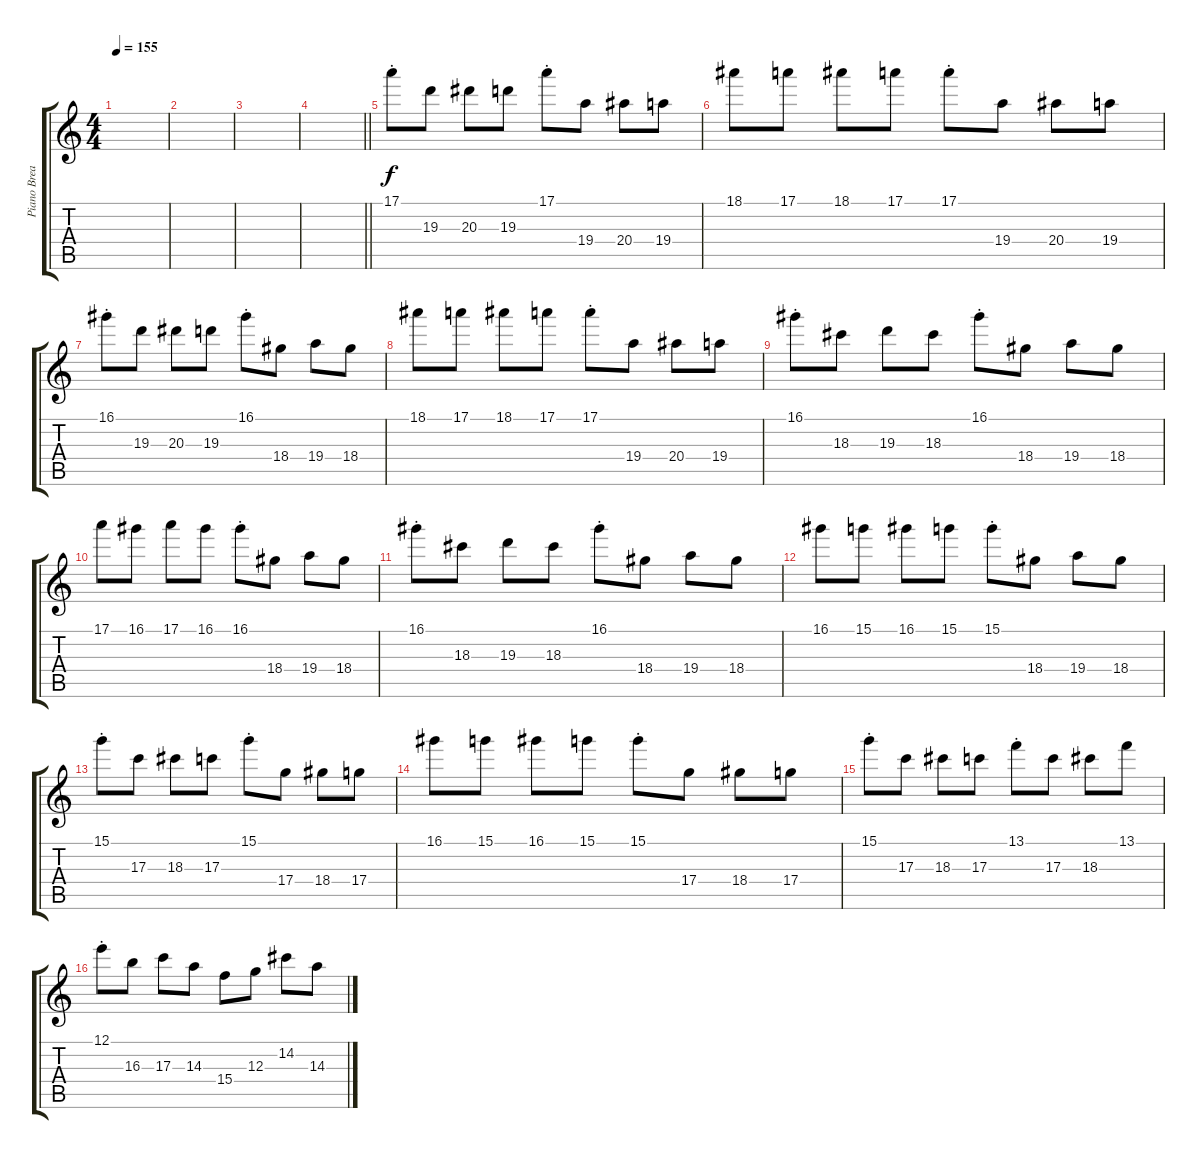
\track ("Piano Break" "Piano Brea") {instrument acousticguitarsteel}
\staff {score tabs}
\tuning (E4 B3 G3 D3 A2 E2) {hide}
\ts (4 4)
\tempo 155
\clef g2
\ks c
|
|
|
\barLineRight lightlight
|
\section ("" "")
17.1{st}.8{instrument stringensemble1} 19.3.8 20.3.8 19.3.8 17.1{st}.8 19.4.8 20.4.8 19.4.8 |
18.1.8 17.1.8 18.1.8 17.1.8 17.1{st}.8 19.4.8 20.4.8 19.4.8 |
16.1{st}.8 19.3.8 20.3.8 19.3.8 16.1{st}.8 18.4.8 19.4.8 18.4.8 |
18.1.8 17.1.8 18.1.8 17.1.8 17.1{st}.8 19.4.8 20.4.8 19.4.8 |
16.1{st}.8 18.3.8 19.3.8 18.3.8 16.1{st}.8 18.4.8 19.4.8 18.4.8 |
17.1.8 16.1.8 17.1.8 16.1.8 16.1{st}.8 18.4.8 19.4.8 18.4.8 |
16.1{st}.8 18.3.8 19.3.8 18.3.8 16.1{st}.8 18.4.8 19.4.8 18.4.8 |
16.1.8 15.1.8 16.1.8 15.1.8 15.1{st}.8 18.4.8 19.4.8 18.4.8 |
15.1{st}.8 17.3.8 18.3.8 17.3.8 15.1{st}.8 17.4.8 18.4.8 17.4.8 |
16.1.8 15.1.8 16.1.8 15.1.8 15.1{st}.8 17.4.8 18.4.8 17.4.8 |
15.1{st}.8 17.3.8 18.3.8 17.3.8 13.1{st}.8 17.3.8 18.3.8 13.1.8 |
12.1{st}.8 16.3.8 17.3.8 14.3.8 15.4.8 12.3.8 14.2.8 14.3.8
